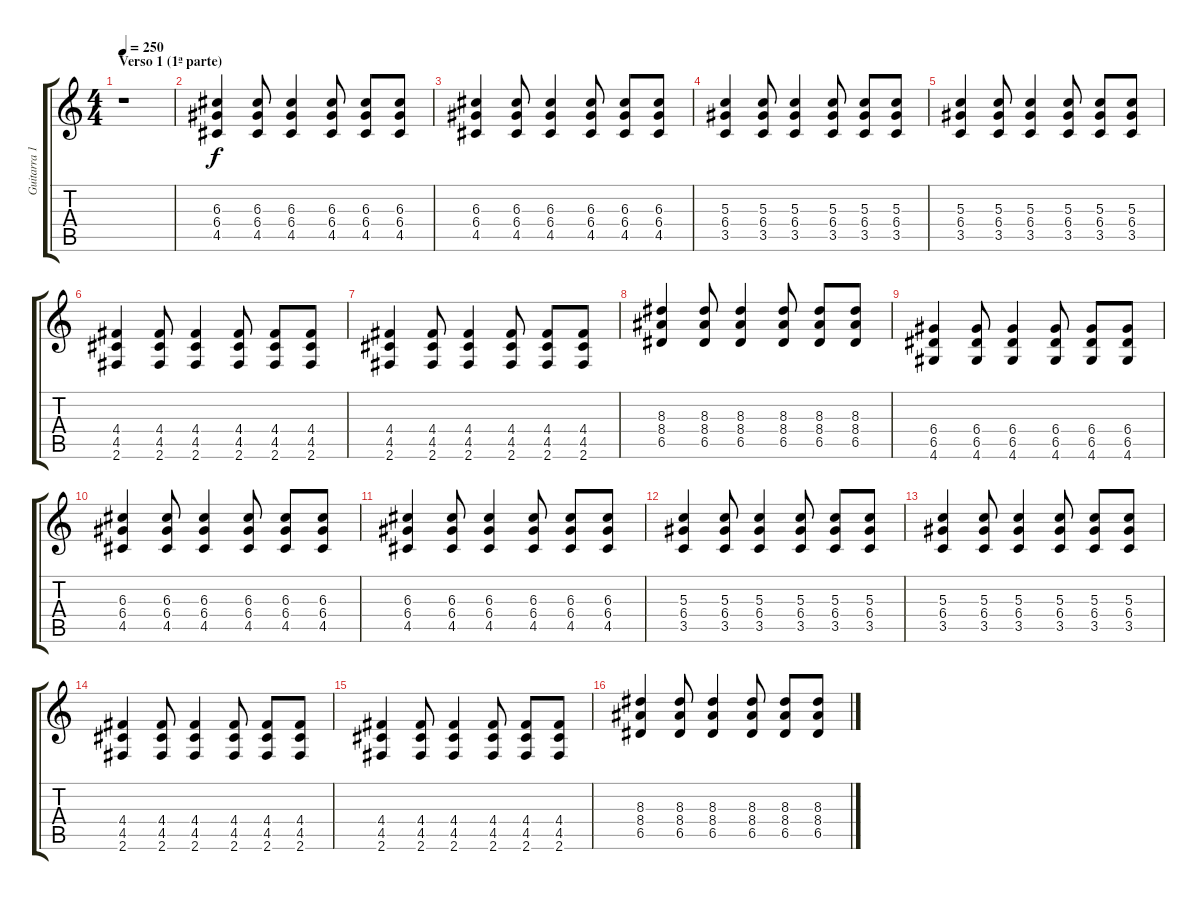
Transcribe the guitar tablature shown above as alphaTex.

\track ("Guitarra 1" "Guitarra 1") {instrument distortionguitar}
\staff {score tabs}
\tuning (E4 B3 G3 D3 A2 E2) {hide}
\ts (4 4)
\section ("" "Verso 1 (1ª parte)")
\tempo 250
\clef g2
\ks c
r.1{dy f instrument distortionguitar} |
(6.3 6.4 4.5).4 (6.3 6.4 4.5).8 (6.3 6.4 4.5).4 (6.3 6.4 4.5).8 (6.3 6.4 4.5).8 (6.3 6.4 4.5).8 |
(6.3 6.4 4.5).4 (6.3 6.4 4.5).8 (6.3 6.4 4.5).4 (6.3 6.4 4.5).8 (6.3 6.4 4.5).8 (6.3 6.4 4.5).8 |
(5.3 6.4 3.5).4 (5.3 6.4 3.5).8 (5.3 6.4 3.5).4 (5.3 6.4 3.5).8 (5.3 6.4 3.5).8 (5.3 6.4 3.5).8 |
(5.3 6.4 3.5).4 (5.3 6.4 3.5).8 (5.3 6.4 3.5).4 (5.3 6.4 3.5).8 (5.3 6.4 3.5).8 (5.3 6.4 3.5).8 |
(4.4 4.5 2.6).4 (4.4 4.5 2.6).8 (4.4 4.5 2.6).4 (4.4 4.5 2.6).8 (4.4 4.5 2.6).8 (4.4 4.5 2.6).8 |
(4.4 4.5 2.6).4 (4.4 4.5 2.6).8 (4.4 4.5 2.6).4 (4.4 4.5 2.6).8 (4.4 4.5 2.6).8 (4.4 4.5 2.6).8 |
(8.3 8.4 6.5).4 (8.3 8.4 6.5).8 (8.3 8.4 6.5).4 (8.3 8.4 6.5).8 (8.3 8.4 6.5).8 (8.3 8.4 6.5).8 |
(6.4 6.5 4.6).4 (6.4 6.5 4.6).8 (6.4 6.5 4.6).4 (6.4 6.5 4.6).8 (6.4 6.5 4.6).8 (6.4 6.5 4.6).8 |
(6.3 6.4 4.5).4 (6.3 6.4 4.5).8 (6.3 6.4 4.5).4 (6.3 6.4 4.5).8 (6.3 6.4 4.5).8 (6.3 6.4 4.5).8 |
(6.3 6.4 4.5).4 (6.3 6.4 4.5).8 (6.3 6.4 4.5).4 (6.3 6.4 4.5).8 (6.3 6.4 4.5).8 (6.3 6.4 4.5).8 |
(5.3 6.4 3.5).4 (5.3 6.4 3.5).8 (5.3 6.4 3.5).4 (5.3 6.4 3.5).8 (5.3 6.4 3.5).8 (5.3 6.4 3.5).8 |
(5.3 6.4 3.5).4 (5.3 6.4 3.5).8 (5.3 6.4 3.5).4 (5.3 6.4 3.5).8 (5.3 6.4 3.5).8 (5.3 6.4 3.5).8 |
(4.4 4.5 2.6).4 (4.4 4.5 2.6).8 (4.4 4.5 2.6).4 (4.4 4.5 2.6).8 (4.4 4.5 2.6).8 (4.4 4.5 2.6).8 |
(4.4 4.5 2.6).4 (4.4 4.5 2.6).8 (4.4 4.5 2.6).4 (4.4 4.5 2.6).8 (4.4 4.5 2.6).8 (4.4 4.5 2.6).8 |
(8.3 8.4 6.5).4 (8.3 8.4 6.5).8 (8.3 8.4 6.5).4 (8.3 8.4 6.5).8 (8.3 8.4 6.5).8 (8.3 8.4 6.5).8
